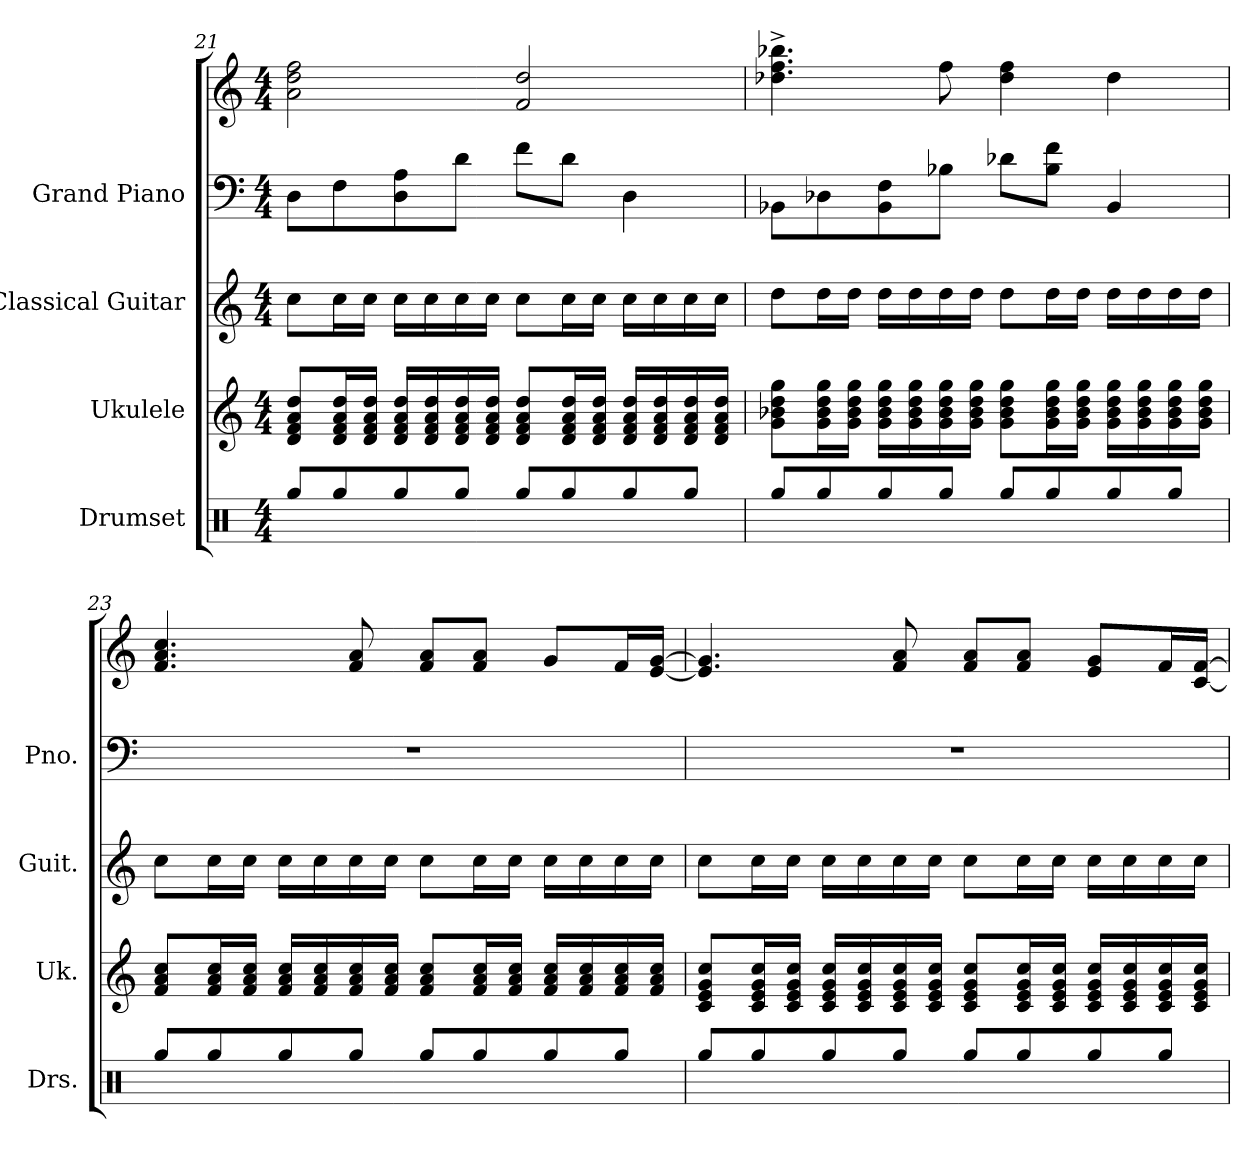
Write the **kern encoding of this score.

**kern	**kern	**kern	**kern	**kern
*part4	*part3	*part2	*part1	*part1
*staff5	*staff4	*staff3	*staff2	*staff1
*I"Drumset	*I"Ukulele	*I"Classical Guitar	*I"Grand Piano	*
*I'Drs.	*I'Uk.	*I'Guit.	*I'Pno.	*
*clefX	*clefG2	*clefG2	*clefF4	*clefG2
*k[]	*k[]	*k[]	*k[]	*k[]
*M4/4	*M4/4	*M4/4	*M4/4	*M4/4
=21	=21	=21	=21	=21
8Rgg/L	8d/ 8f/ 8a/ 8dd/L	8cc\L	8D\L	2a\ 2dd\ 2ff\
8Rgg/	16d/ 16f/ 16a/ 16dd/L	16cc\L	8F\	.
.	16d/ 16f/ 16a/ 16dd/JJ	16cc\JJ	.	.
8Rgg/	16d/ 16f/ 16a/ 16dd/LL	16cc\LL	8D\ 8A\	.
.	16d/ 16f/ 16a/ 16dd/	16cc\	.	.
8Rgg/J	16d/ 16f/ 16a/ 16dd/	16cc\	8d\J	.
.	16d/ 16f/ 16a/ 16dd/JJ	16cc\JJ	.	.
8Rgg/L	8d/ 8f/ 8a/ 8dd/L	8cc\L	8f\L	2f/ 2dd/
8Rgg/	16d/ 16f/ 16a/ 16dd/L	16cc\L	8d\J	.
.	16d/ 16f/ 16a/ 16dd/JJ	16cc\JJ	.	.
8Rgg/	16d/ 16f/ 16a/ 16dd/LL	16cc\LL	4D\	.
.	16d/ 16f/ 16a/ 16dd/	16cc\	.	.
8Rgg/J	16d/ 16f/ 16a/ 16dd/	16cc\	.	.
.	16d/ 16f/ 16a/ 16dd/JJ	16cc\JJ	.	.
!!LO:LB:g=z
=22	=22	=22	=22	=22
8Rgg/L	8g\ 8b-X\ 8dd\ 8gg\L	8dd\L	8BB-X\L	4.dd-X\^ 4.ff\^ 4.bb-X\^
8Rgg/	16g\ 16b-\ 16dd\ 16gg\L	16dd\L	8D-X\	.
.	16g\ 16b-\ 16dd\ 16gg\JJ	16dd\JJ	.	.
8Rgg/	16g\ 16b-\ 16dd\ 16gg\LL	16dd\LL	8BB-\ 8F\	.
.	16g\ 16b-\ 16dd\ 16gg\	16dd\	.	.
8Rgg/J	16g\ 16b-\ 16dd\ 16gg\	16dd\	8B-X\J	8ff\
.	16g\ 16b-\ 16dd\ 16gg\JJ	16dd\JJ	.	.
8Rgg/L	8g\ 8b-\ 8dd\ 8gg\L	8dd\L	8d-X\L	4dd-\ 4ff\
8Rgg/	16g\ 16b-\ 16dd\ 16gg\L	16dd\L	8B-\ 8f\J	.
.	16g\ 16b-\ 16dd\ 16gg\JJ	16dd\JJ	.	.
8Rgg/	16g\ 16b-\ 16dd\ 16gg\LL	16dd\LL	4BB-/	4dd-\
.	16g\ 16b-\ 16dd\ 16gg\	16dd\	.	.
8Rgg/J	16g\ 16b-\ 16dd\ 16gg\	16dd\	.	.
.	16g\ 16b-\ 16dd\ 16gg\JJ	16dd\JJ	.	.
=23	=23	=23	=23	=23
8Rgg/L	8f/ 8a/ 8cc/L	8cc\L	1r	4.f/ 4.a/ 4.cc/
8Rgg/	16f/ 16a/ 16cc/L	16cc\L	.	.
.	16f/ 16a/ 16cc/JJ	16cc\JJ	.	.
8Rgg/	16f/ 16a/ 16cc/LL	16cc\LL	.	.
.	16f/ 16a/ 16cc/	16cc\	.	.
8Rgg/J	16f/ 16a/ 16cc/	16cc\	.	8f/ 8a/
.	16f/ 16a/ 16cc/JJ	16cc\JJ	.	.
8Rgg/L	8f/ 8a/ 8cc/L	8cc\L	.	8f/ 8a/L
8Rgg/	16f/ 16a/ 16cc/L	16cc\L	.	8f/ 8a/J
.	16f/ 16a/ 16cc/JJ	16cc\JJ	.	.
8Rgg/	16f/ 16a/ 16cc/LL	16cc\LL	.	8g/L
.	16f/ 16a/ 16cc/	16cc\	.	.
8Rgg/J	16f/ 16a/ 16cc/	16cc\	.	16f/L
.	16f/ 16a/ 16cc/JJ	16cc\JJ	.	[16e/ [16g/JJ
!!LO:PB:g=z
=24	=24	=24	=24	=24
8Rgg/L	8c/ 8e/ 8g/ 8cc/L	8cc\L	1r	4.e/] 4.g/]
8Rgg/	16c/ 16e/ 16g/ 16cc/L	16cc\L	.	.
.	16c/ 16e/ 16g/ 16cc/JJ	16cc\JJ	.	.
8Rgg/	16c/ 16e/ 16g/ 16cc/LL	16cc\LL	.	.
.	16c/ 16e/ 16g/ 16cc/	16cc\	.	.
8Rgg/J	16c/ 16e/ 16g/ 16cc/	16cc\	.	8f/ 8a/
.	16c/ 16e/ 16g/ 16cc/JJ	16cc\JJ	.	.
8Rgg/L	8c/ 8e/ 8g/ 8cc/L	8cc\L	.	8f/ 8a/L
8Rgg/	16c/ 16e/ 16g/ 16cc/L	16cc\L	.	8f/ 8a/J
.	16c/ 16e/ 16g/ 16cc/JJ	16cc\JJ	.	.
8Rgg/	16c/ 16e/ 16g/ 16cc/LL	16cc\LL	.	8e/ 8g/L
.	16c/ 16e/ 16g/ 16cc/	16cc\	.	.
8Rgg/J	16c/ 16e/ 16g/ 16cc/	16cc\	.	16f/L
.	16c/ 16e/ 16g/ 16cc/JJ	16cc\JJ	.	[16c/ [16f/JJ
=	=	=	=	=
*-	*-	*-	*-	*-
